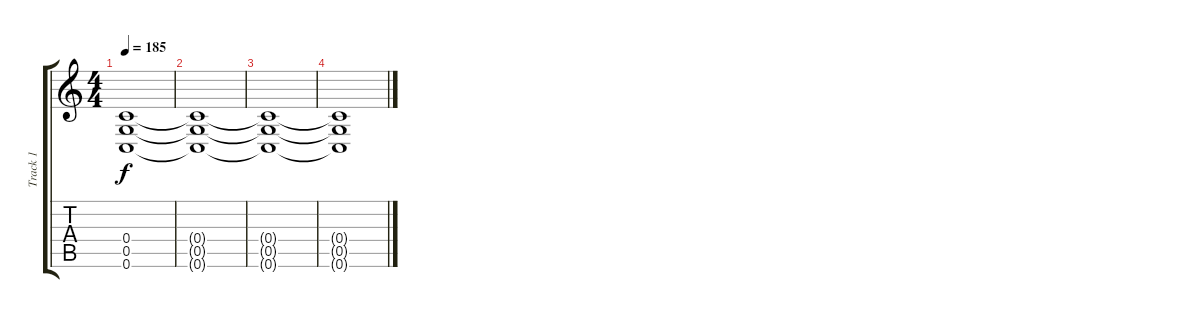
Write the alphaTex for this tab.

\track ("Track 1" "Track 1") {instrument distortionguitar}
\staff {score tabs}
\tuning (D4 A3 F3 C3 G2 C2) {hide}
\ts (4 4)
\tempo 185
\clef g2
\ks c
(0.4 0.5 0.6).1{dy f} |
(0.4{t} 0.5{t} 0.6{t}).1 |
(0.4{t} 0.5{t} 0.6{t}).1 |
(0.4{t} 0.5{t} 0.6{t}).1
